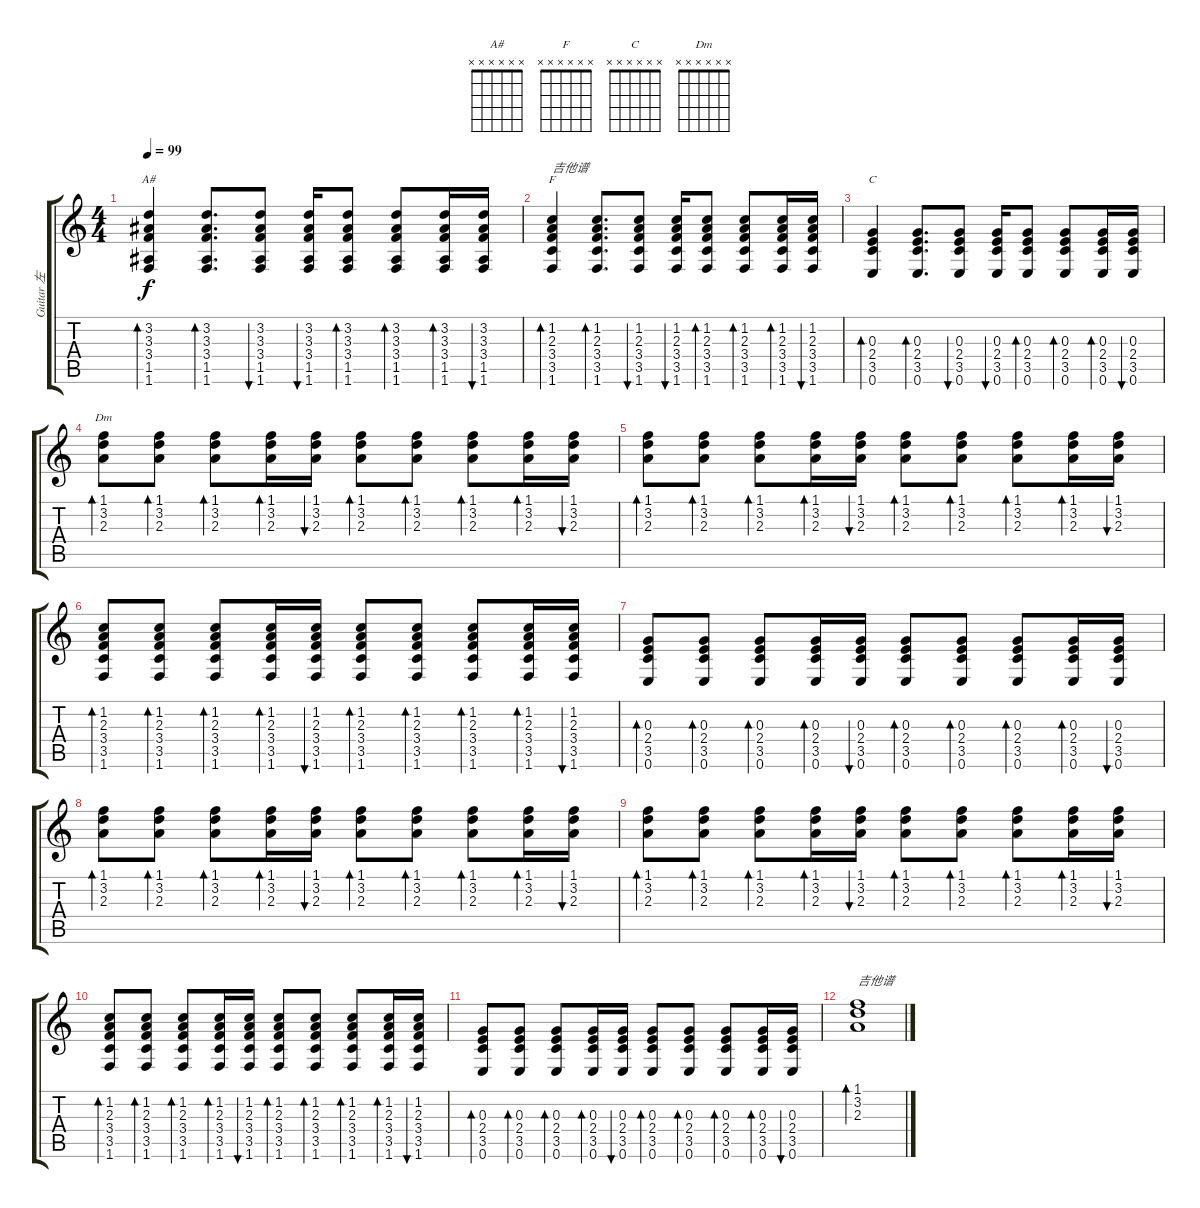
\track ("Guitar 左" "Guitar 左") {instrument electricguitarmuted}
\staff {score tabs}
\tuning (E4 B3 G3 D3 A2 E2) {hide}
\chord ("A#" x x x x x x)
\chord ("F" x x x x x x)
\chord ("C" x x x x x x)
\chord ("Dm" x x x x x x)
\ts (4 4)
\tempo 99
\clef g2
\ks c
(3.2 3.3 3.4 1.5 1.6).4{bd 30 ch "A#" dy f} (3.2 3.3 3.4 1.5 1.6).8{d bd 30} (3.2 3.3 3.4 1.5 1.6).8{bu 30} (3.2 3.3 3.4 1.5 1.6).16{bu 30} (3.2 3.3 3.4 1.5 1.6).8{bd 30} (3.2 3.3 3.4 1.5 1.6).8{bd 30} (3.2 3.3 3.4 1.5 1.6).16{bd 30} (3.2 3.3 3.4 1.5 1.6).16{bu 30} |
(1.2 2.3 3.4 3.5 1.6).4{bd 30 ch "F" txt "吉他谱"} (1.2 2.3 3.4 3.5 1.6).8{d bd 30} (1.2 2.3 3.4 3.5 1.6).8{bu 30} (1.2 2.3 3.4 3.5 1.6).16{bu 30} (1.2 2.3 3.4 3.5 1.6).8{bd 30} (1.2 2.3 3.4 3.5 1.6).8{bd 30} (1.2 2.3 3.4 3.5 1.6).16{bd 30} (1.2 2.3 3.4 3.5 1.6).16{bu 30} |
(0.3 2.4 3.5 0.6).4{bd 30 ch "C"} (0.3 2.4 3.5 0.6).8{d bd 30} (0.3 2.4 3.5 0.6).8{bu 30} (0.3 2.4 3.5 0.6).16{bu 30} (0.3 2.4 3.5 0.6).8{bd 30} (0.3 2.4 3.5 0.6).8{bd 30} (0.3 2.4 3.5 0.6).16{bd 30} (0.3 2.4 3.5 0.6).16{bu 30} |
(1.1 3.2 2.3).8{bd 30 ch "Dm"} (1.1 3.2 2.3).8{bd 30} (1.1 3.2 2.3).8{bd 30} (1.1 3.2 2.3).16{bd 30} (1.1 3.2 2.3).16{bu 30} (1.1 3.2 2.3).8{bd 30} (1.1 3.2 2.3).8{bd 30} (1.1 3.2 2.3).8{bd 30} (1.1 3.2 2.3).16{bd 30} (1.1 3.2 2.3).16{bu 30} |
(1.1 3.2 2.3).8{bd 30} (1.1 3.2 2.3).8{bd 30} (1.1 3.2 2.3).8{bd 30} (1.1 3.2 2.3).16{bd 30} (1.1 3.2 2.3).16{bu 30} (1.1 3.2 2.3).8{bd 30} (1.1 3.2 2.3).8{bd 30} (1.1 3.2 2.3).8{bd 30} (1.1 3.2 2.3).16{bd 30} (1.1 3.2 2.3).16{bu 30} |
(1.2 2.3 3.4 3.5 1.6).8{bd 30} (1.2 2.3 3.4 3.5 1.6).8{bd 30} (1.2 2.3 3.4 3.5 1.6).8{bd 30} (1.2 2.3 3.4 3.5 1.6).16{bd 30} (1.2 2.3 3.4 3.5 1.6).16{bu 30} (1.2 2.3 3.4 3.5 1.6).8{bd 30} (1.2 2.3 3.4 3.5 1.6).8{bd 30} (1.2 2.3 3.4 3.5 1.6).8{bd 30} (1.2 2.3 3.4 3.5 1.6).16{bd 30} (1.2 2.3 3.4 3.5 1.6).16{bu 30} |
(0.3 2.4 3.5 0.6).8{bd 30} (0.3 2.4 3.5 0.6).8{bd 30} (0.3 2.4 3.5 0.6).8{bd 30} (0.3 2.4 3.5 0.6).16{bd 30} (0.3 2.4 3.5 0.6).16{bu 30} (0.3 2.4 3.5 0.6).8{bd 30} (0.3 2.4 3.5 0.6).8{bd 30} (0.3 2.4 3.5 0.6).8{bd 30} (0.3 2.4 3.5 0.6).16{bd 30} (0.3 2.4 3.5 0.6).16{bu 30} |
(1.1 3.2 2.3).8{bd 30} (1.1 3.2 2.3).8{bd 30} (1.1 3.2 2.3).8{bd 30} (1.1 3.2 2.3).16{bd 30} (1.1 3.2 2.3).16{bu 30} (1.1 3.2 2.3).8{bd 30} (1.1 3.2 2.3).8{bd 30} (1.1 3.2 2.3).8{bd 30} (1.1 3.2 2.3).16{bd 30} (1.1 3.2 2.3).16{bu 30} |
(1.1 3.2 2.3).8{bd 30} (1.1 3.2 2.3).8{bd 30} (1.1 3.2 2.3).8{bd 30} (1.1 3.2 2.3).16{bd 30} (1.1 3.2 2.3).16{bu 30} (1.1 3.2 2.3).8{bd 30} (1.1 3.2 2.3).8{bd 30} (1.1 3.2 2.3).8{bd 30} (1.1 3.2 2.3).16{bd 30} (1.1 3.2 2.3).16{bu 30} |
(1.2 2.3 3.4 3.5 1.6).8{bd 30} (1.2 2.3 3.4 3.5 1.6).8{bd 30} (1.2 2.3 3.4 3.5 1.6).8{bd 30} (1.2 2.3 3.4 3.5 1.6).16{bd 30} (1.2 2.3 3.4 3.5 1.6).16{bu 30} (1.2 2.3 3.4 3.5 1.6).8{bd 30} (1.2 2.3 3.4 3.5 1.6).8{bd 30} (1.2 2.3 3.4 3.5 1.6).8{bd 30} (1.2 2.3 3.4 3.5 1.6).16{bd 30} (1.2 2.3 3.4 3.5 1.6).16{bu 30} |
(0.3 2.4 3.5 0.6).8{bd 30} (0.3 2.4 3.5 0.6).8{bd 30} (0.3 2.4 3.5 0.6).8{bd 30} (0.3 2.4 3.5 0.6).16{bd 30} (0.3 2.4 3.5 0.6).16{bu 30} (0.3 2.4 3.5 0.6).8{bd 30} (0.3 2.4 3.5 0.6).8{bd 30} (0.3 2.4 3.5 0.6).8{bd 30} (0.3 2.4 3.5 0.6).16{bd 30} (0.3 2.4 3.5 0.6).16{bu 30} |
(1.1 3.2 2.3).1{bd 120 txt "吉他谱"}
